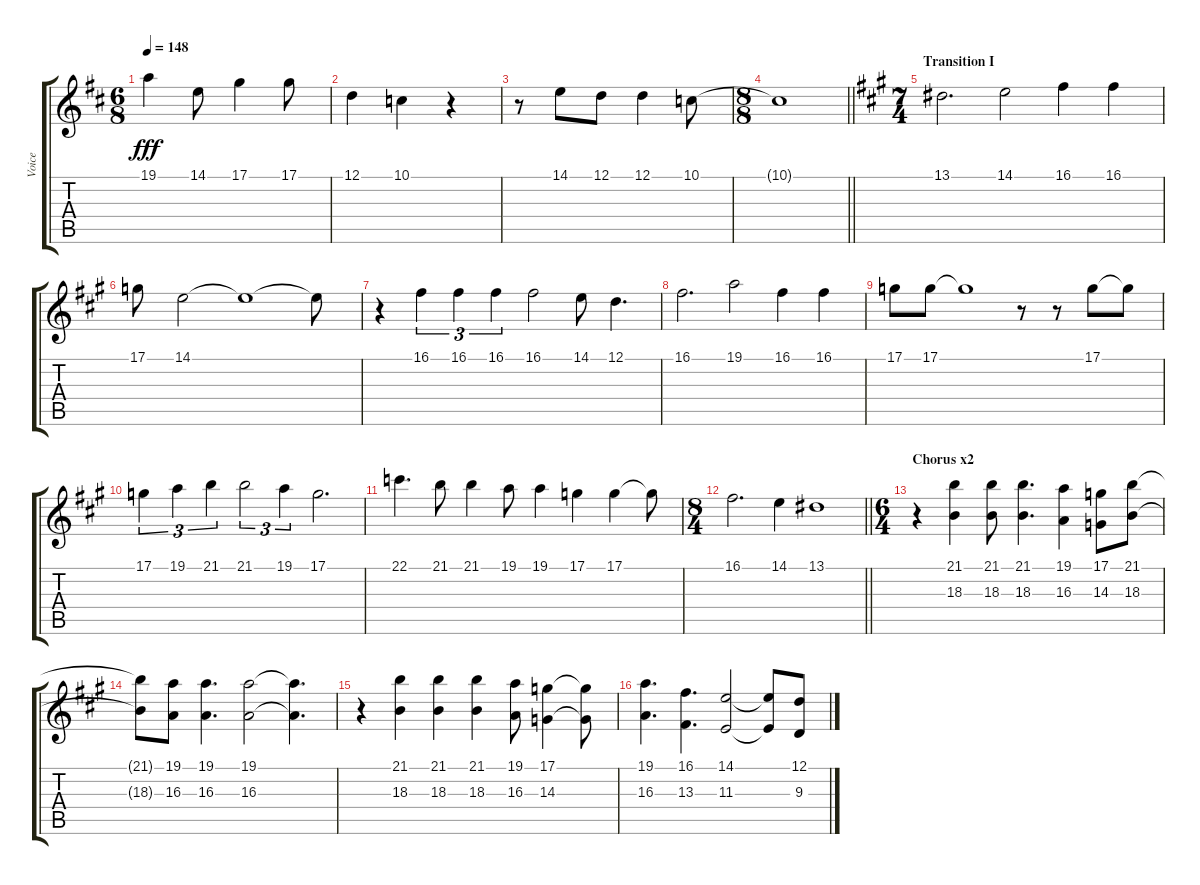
\track ("Voice" "Voice") {instrument frenchhorn}
\staff {score tabs}
\tuning (D4 A3 F3 C3 G2 D2) {hide}
\ts (6 8)
\tempo 148
\clef g2
\ks d
19.1.4{dy fff} 14.1.8 17.1.4 17.1.8 |
12.1.4 10.1.4 r.4 |
r.8 14.1.8 12.1.8 12.1.4 10.1.8 |
\ts (8 8)
\barLineRight lightlight
10.1{t}.1 |
\ts (7 4)
\section ("" "Transition I")
\ks a
13.1.2{d} 14.1.2 16.1.4 16.1.4 |
17.1.8 14.1.2 14.1{t}.1 14.1{t}.8 |
r.4 16.1.4{tu (3 2)} 16.1.4{tu (3 2)} 16.1.4{tu (3 2)} 16.1.2 14.1.8 12.1.4{d} |
16.1.2{d} 19.1.2 16.1.4 16.1.4 |
17.1.8 17.1.8 17.1{t}.1 r.8 r.8 17.1.8 17.1{t}.8 |
17.1.4{tu (3 2)} 19.1.4{tu (3 2)} 21.1.4{tu (3 2)} 21.1.2{tu (3 2)} 19.1.4{tu (3 2)} 17.1.2{d} |
22.1.4{d} 21.1.8 21.1.4 19.1.8 19.1.4 17.1.4 17.1.4 17.1{t}.8 |
\ts (8 4)
\barLineRight lightlight
16.1.2{d} 14.1.4 13.1.1 |
\ts (6 4)
\section ("" "Chorus x2")
r.4 (21.1 18.3).4 (21.1 18.3).8 (21.1 18.3).4{d} (19.1 16.3).4 (17.1 14.3).8 (21.1 18.3).8 |
(21.1{t} 18.3{t}).8 (19.1 16.3).8 (19.1 16.3).4{d} (19.1 16.3).2 (19.1{t} 16.3{t}).4{d} |
r.4 (21.1 18.3).4 (21.1 18.3).4 (21.1 18.3).4 (19.1 16.3).8 (17.1 14.3).4 (17.1{t} 14.3{t}).8 |
(19.1 16.3).4{d} (16.1 13.3).4{d} (14.1 11.3).2 (14.1{t} 11.3{t}).8 (12.1 9.3).8
